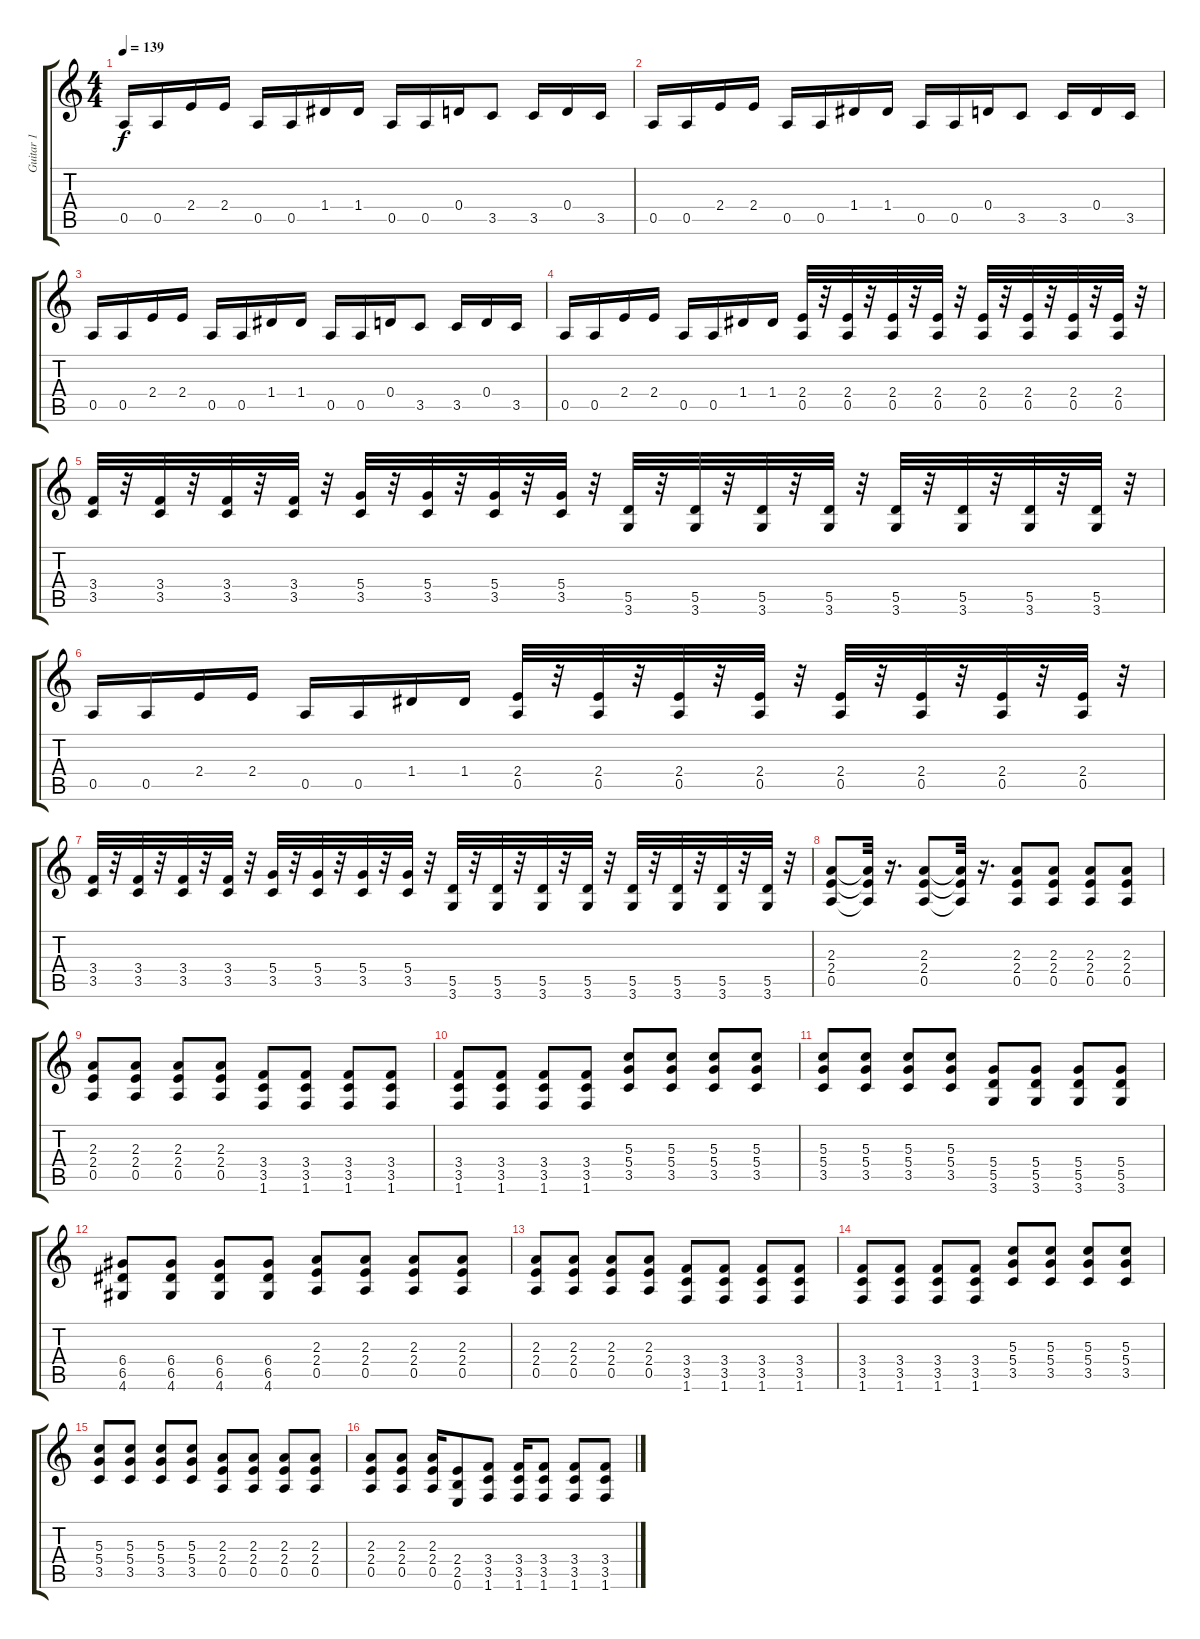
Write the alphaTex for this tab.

\track ("Guitar 1" "Guitar 1") {instrument distortionguitar}
\staff {score tabs}
\tuning (E4 B3 G3 D3 A2 E2) {hide}
\ts (4 4)
\tempo 139
\clef g2
\ks c
0.5.16{dy f} 0.5.16 2.4.16 2.4.16 0.5.16 0.5.16 1.4.16 1.4.16 0.5.16 0.5.16 0.4.16 3.5.8 3.5.16 0.4.16 3.5.16 |
0.5.16 0.5.16 2.4.16 2.4.16 0.5.16 0.5.16 1.4.16 1.4.16 0.5.16 0.5.16 0.4.16 3.5.8 3.5.16 0.4.16 3.5.16 |
0.5.16 0.5.16 2.4.16 2.4.16 0.5.16 0.5.16 1.4.16 1.4.16 0.5.16 0.5.16 0.4.16 3.5.8 3.5.16 0.4.16 3.5.16 |
0.5.16 0.5.16 2.4.16 2.4.16 0.5.16 0.5.16 1.4.16 1.4.16 (2.4 0.5).32 r.32 (2.4 0.5).32 r.32 (2.4 0.5).32 r.32 (2.4 0.5).32 r.32 (2.4 0.5).32 r.32 (2.4 0.5).32 r.32 (2.4 0.5).32 r.32 (2.4 0.5).32 r.32 |
(3.4 3.5).32 r.32 (3.4 3.5).32 r.32 (3.4 3.5).32 r.32 (3.4 3.5).32 r.32 (5.4 3.5).32 r.32 (5.4 3.5).32 r.32 (5.4 3.5).32 r.32 (5.4 3.5).32 r.32 (5.5 3.6).32 r.32 (5.5 3.6).32 r.32 (5.5 3.6).32 r.32 (5.5 3.6).32 r.32 (5.5 3.6).32 r.32 (5.5 3.6).32 r.32 (5.5 3.6).32 r.32 (5.5 3.6).32 r.32 |
0.5.16 0.5.16 2.4.16 2.4.16 0.5.16 0.5.16 1.4.16 1.4.16 (2.4 0.5).32 r.32 (2.4 0.5).32 r.32 (2.4 0.5).32 r.32 (2.4 0.5).32 r.32 (2.4 0.5).32 r.32 (2.4 0.5).32 r.32 (2.4 0.5).32 r.32 (2.4 0.5).32 r.32 |
(3.4 3.5).32 r.32 (3.4 3.5).32 r.32 (3.4 3.5).32 r.32 (3.4 3.5).32 r.32 (5.4 3.5).32 r.32 (5.4 3.5).32 r.32 (5.4 3.5).32 r.32 (5.4 3.5).32 r.32 (5.5 3.6).32 r.32 (5.5 3.6).32 r.32 (5.5 3.6).32 r.32 (5.5 3.6).32 r.32 (5.5 3.6).32 r.32 (5.5 3.6).32 r.32 (5.5 3.6).32 r.32 (5.5 3.6).32 r.32 |
(2.3 2.4 0.5).8 (2.3{t} 2.4{t} 0.5{t}).32 r.16{d} (2.3 2.4 0.5).8 (2.3{t} 2.4{t} 0.5{t}).32 r.16{d} (2.3 2.4 0.5).8 (2.3 2.4 0.5).8 (2.3 2.4 0.5).8 (2.3 2.4 0.5).8 |
(2.3 2.4 0.5).8 (2.3 2.4 0.5).8 (2.3 2.4 0.5).8 (2.3 2.4 0.5).8 (3.4 3.5 1.6).8 (3.4 3.5 1.6).8 (3.4 3.5 1.6).8 (3.4 3.5 1.6).8 |
(3.4 3.5 1.6).8 (3.4 3.5 1.6).8 (3.4 3.5 1.6).8 (3.4 3.5 1.6).8 (5.3 5.4 3.5).8 (5.3 5.4 3.5).8 (5.3 5.4 3.5).8 (5.3 5.4 3.5).8 |
(5.3 5.4 3.5).8 (5.3 5.4 3.5).8 (5.3 5.4 3.5).8 (5.3 5.4 3.5).8 (5.4 5.5 3.6).8 (5.4 5.5 3.6).8 (5.4 5.5 3.6).8 (5.4 5.5 3.6).8 |
(6.4 6.5 4.6).8 (6.4 6.5 4.6).8 (6.4 6.5 4.6).8 (6.4 6.5 4.6).8 (2.3 2.4 0.5).8 (2.3 2.4 0.5).8 (2.3 2.4 0.5).8 (2.3 2.4 0.5).8 |
(2.3 2.4 0.5).8 (2.3 2.4 0.5).8 (2.3 2.4 0.5).8 (2.3 2.4 0.5).8 (3.4 3.5 1.6).8 (3.4 3.5 1.6).8 (3.4 3.5 1.6).8 (3.4 3.5 1.6).8 |
(3.4 3.5 1.6).8 (3.4 3.5 1.6).8 (3.4 3.5 1.6).8 (3.4 3.5 1.6).8 (5.3 5.4 3.5).8 (5.3 5.4 3.5).8 (5.3 5.4 3.5).8 (5.3 5.4 3.5).8 |
(5.3 5.4 3.5).8 (5.3 5.4 3.5).8 (5.3 5.4 3.5).8 (5.3 5.4 3.5).8 (2.3 2.4 0.5).8 (2.3 2.4 0.5).8 (2.3 2.4 0.5).8 (2.3 2.4 0.5).8 |
(2.3 2.4 0.5).8 (2.3 2.4 0.5).8 (2.3 2.4 0.5).16 (2.4 2.5 0.6).8 (3.4 3.5 1.6).8 (3.4 3.5 1.6).16 (3.4 3.5 1.6).8 (3.4 3.5 1.6).8 (3.4 3.5 1.6).8
